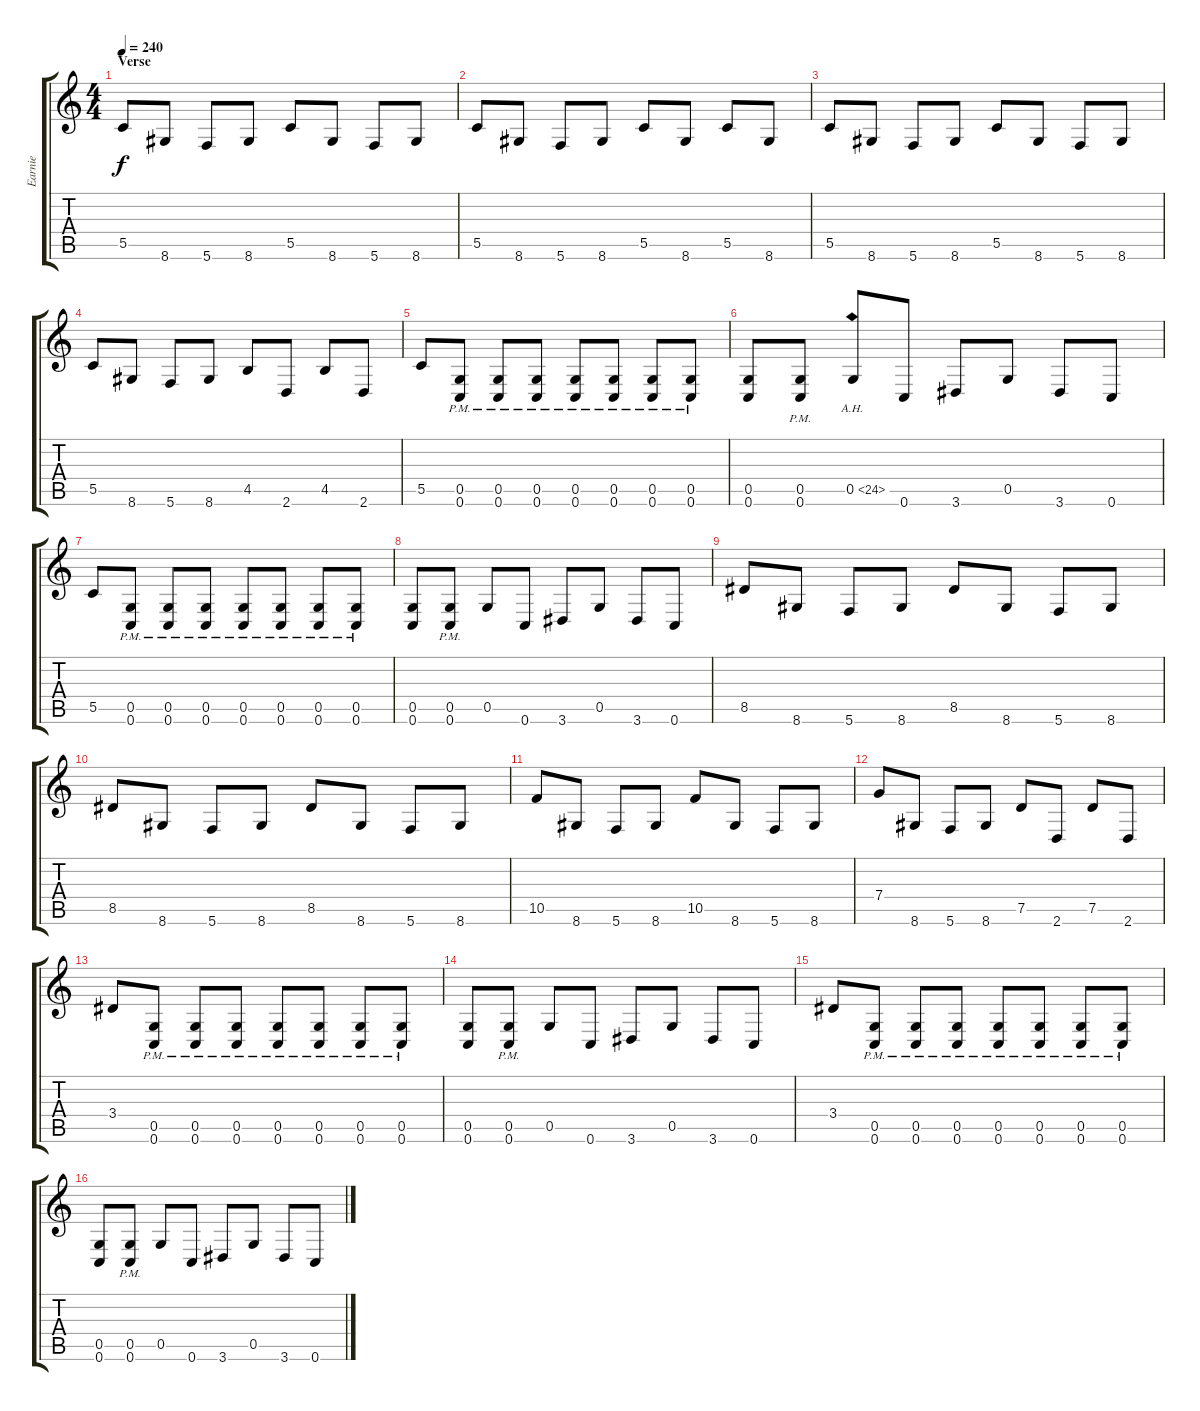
\track ("Earnie" "Earnie") {instrument overdrivenguitar}
\staff {score tabs}
\tuning (D4 A3 F3 C3 G2 C2) {hide}
\ts (4 4)
\section ("" "Verse")
\tempo 240
\clef g2
\ks c
5.5.8{dy f} 8.6.8 5.6.8 8.6.8 5.5.8 8.6.8 5.6.8 8.6.8 |
5.5.8 8.6.8 5.6.8 8.6.8 5.5.8 8.6.8 5.5.8 8.6.8 |
5.5.8 8.6.8 5.6.8 8.6.8 5.5.8 8.6.8 5.6.8 8.6.8 |
5.5.8 8.6.8 5.6.8 8.6.8 4.5.8 2.6.8 4.5.8 2.6.8 |
5.5.8 (0.5{pm} 0.6{pm}).8 (0.5{pm} 0.6{pm}).8 (0.5{pm} 0.6{pm}).8 (0.5{pm} 0.6{pm}).8 (0.5{pm} 0.6{pm}).8 (0.5{pm} 0.6{pm}).8 (0.5{pm} 0.6{pm}).8 |
(0.5 0.6).8 (0.5{pm} 0.6{pm}).8 0.5{ah 24}.8 0.6.8 3.6.8 0.5.8 3.6.8 0.6.8 |
5.5.8 (0.5{pm} 0.6{pm}).8 (0.5{pm} 0.6{pm}).8 (0.5{pm} 0.6{pm}).8 (0.5{pm} 0.6{pm}).8 (0.5{pm} 0.6{pm}).8 (0.5{pm} 0.6{pm}).8 (0.5{pm} 0.6{pm}).8 |
(0.5 0.6).8 (0.5{pm} 0.6{pm}).8 0.5.8 0.6.8 3.6.8 0.5.8 3.6.8 0.6.8 |
8.5.8 8.6.8 5.6.8 8.6.8 8.5.8 8.6.8 5.6.8 8.6.8 |
8.5.8 8.6.8 5.6.8 8.6.8 8.5.8 8.6.8 5.6.8 8.6.8 |
10.5.8 8.6.8 5.6.8 8.6.8 10.5.8 8.6.8 5.6.8 8.6.8 |
7.4.8 8.6.8 5.6.8 8.6.8 7.5.8 2.6.8 7.5.8 2.6.8 |
3.4.8 (0.5{pm} 0.6{pm}).8 (0.5{pm} 0.6{pm}).8 (0.5{pm} 0.6{pm}).8 (0.5{pm} 0.6{pm}).8 (0.5{pm} 0.6{pm}).8 (0.5{pm} 0.6{pm}).8 (0.5{pm} 0.6{pm}).8 |
(0.5 0.6).8 (0.5{pm} 0.6{pm}).8 0.5.8 0.6.8 3.6.8 0.5.8 3.6.8 0.6.8 |
3.4.8 (0.5{pm} 0.6{pm}).8 (0.5{pm} 0.6{pm}).8 (0.5{pm} 0.6{pm}).8 (0.5{pm} 0.6{pm}).8 (0.5{pm} 0.6{pm}).8 (0.5{pm} 0.6{pm}).8 (0.5{pm} 0.6{pm}).8 |
(0.5 0.6).8 (0.5{pm} 0.6{pm}).8 0.5.8 0.6.8 3.6.8 0.5.8 3.6.8 0.6.8
